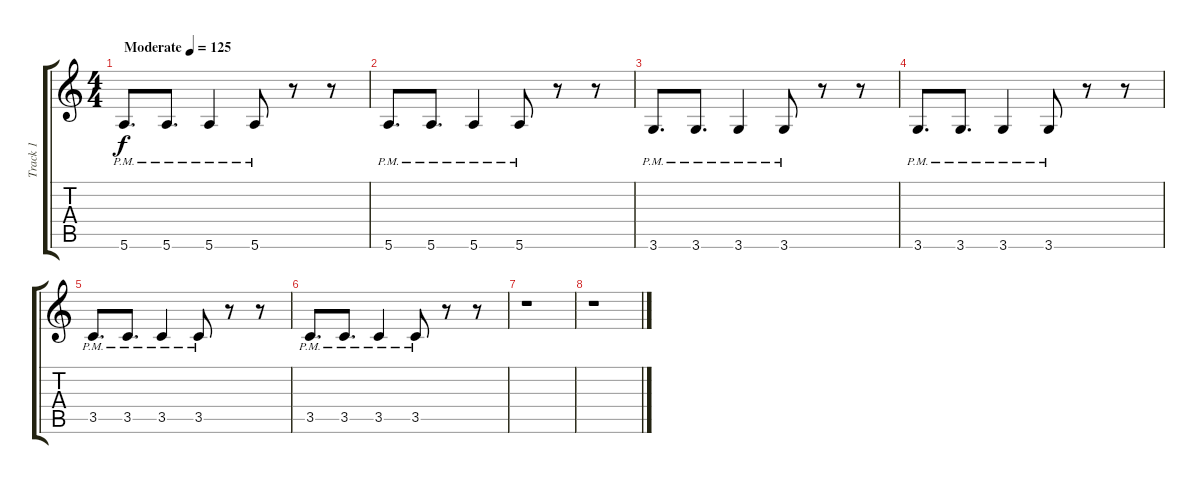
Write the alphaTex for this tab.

\track ("Track 1" "Track 1") {instrument electricguitarmuted}
\staff {score tabs}
\tuning (E4 B3 G3 D3 A2 E2) {hide}
\ts (4 4)
\tempo (125 "Moderate")
\clef g2
\ks c
5.6{pm}.8{d dy f instrument electricguitarmuted} 5.6{pm}.8{d} 5.6{pm}.4 5.6{pm}.8 r.8 r.8 |
5.6{pm}.8{d} 5.6{pm}.8{d} 5.6{pm}.4 5.6{pm}.8 r.8 r.8 |
3.6{pm}.8{d} 3.6{pm}.8{d} 3.6{pm}.4 3.6{pm}.8 r.8 r.8 |
3.6{pm}.8{d} 3.6{pm}.8{d} 3.6{pm}.4 3.6{pm}.8 r.8 r.8 |
3.5{pm}.8{d} 3.5{pm}.8{d} 3.5{pm}.4 3.5{pm}.8 r.8 r.8 |
3.5{pm}.8{d} 3.5{pm}.8{d} 3.5{pm}.4 3.5{pm}.8 r.8 r.8 |
r.1 |
r.1
